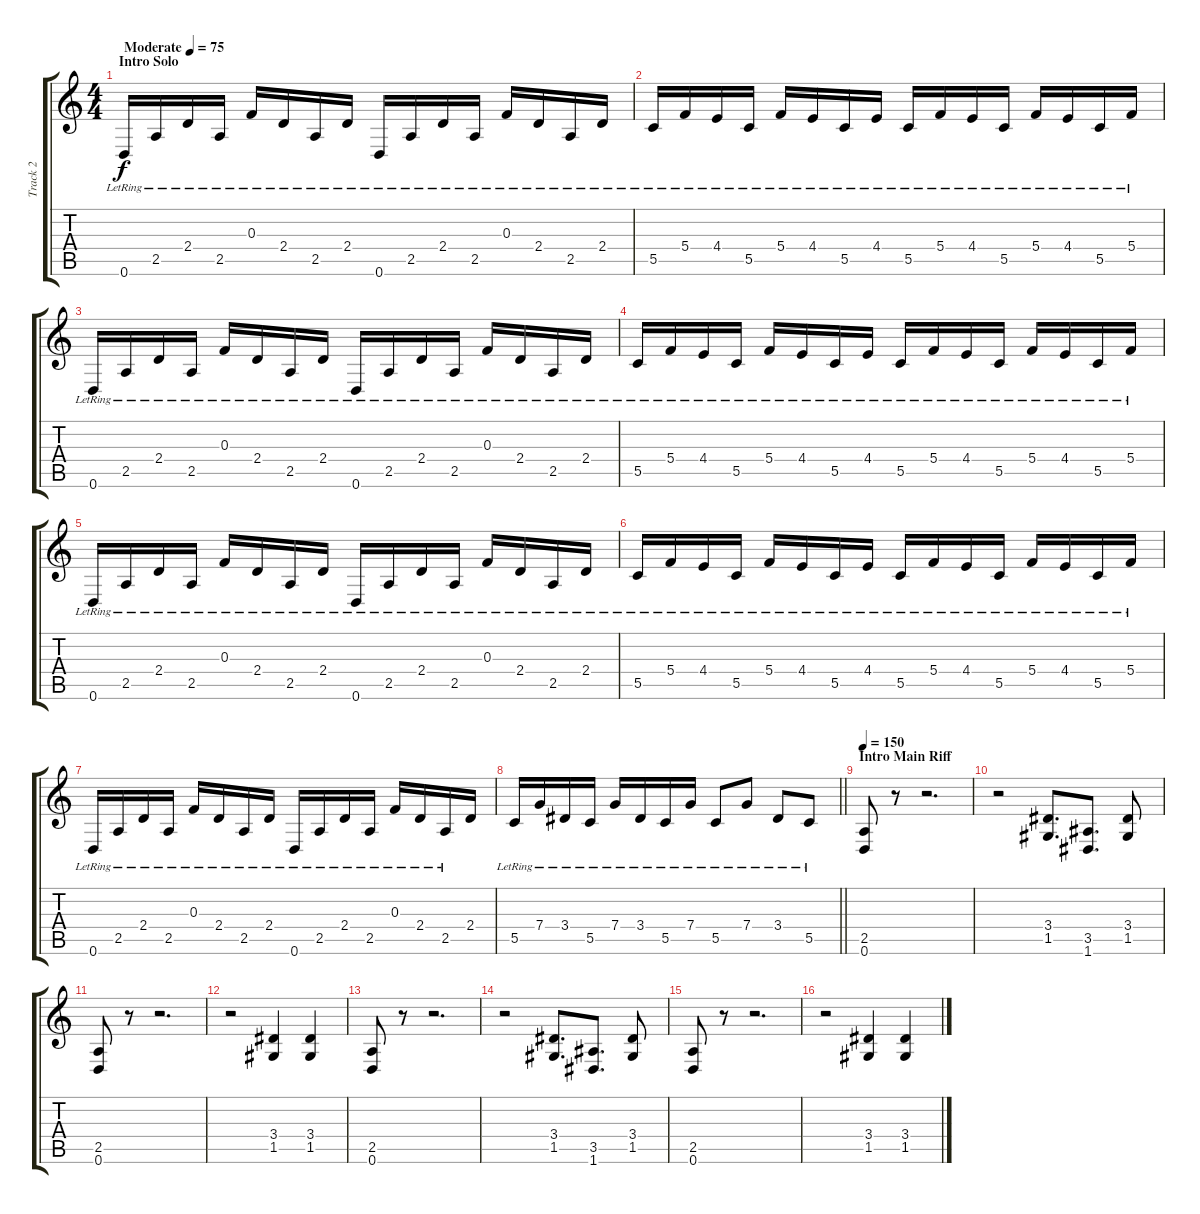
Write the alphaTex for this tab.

\track ("Track 2" "Track 2") {instrument distortionguitar}
\staff {score tabs}
\tuning (D4 A3 F3 C3 G2 D2) {hide}
\ts (4 4)
\section ("" "Intro Solo")
\tempo (75 "Moderate")
\clef g2
\ks c
0.6{lr}.16{dy f instrument acousticguitarsteel} 2.5{lr}.16 2.4{lr}.16 2.5{lr}.16 0.3{lr}.16 2.4{lr}.16 2.5{lr}.16 2.4{lr}.16 0.6{lr}.16 2.5{lr}.16 2.4{lr}.16 2.5{lr}.16 0.3{lr}.16 2.4{lr}.16 2.5{lr}.16 2.4{lr}.16 |
5.5{lr}.16 5.4{lr}.16 4.4{lr}.16 5.5{lr}.16 5.4{lr}.16 4.4{lr}.16 5.5{lr}.16 4.4{lr}.16 5.5{lr}.16 5.4{lr}.16 4.4{lr}.16 5.5{lr}.16 5.4{lr}.16 4.4{lr}.16 5.5{lr}.16 5.4{lr}.16 |
0.6{lr}.16 2.5{lr}.16 2.4{lr}.16 2.5{lr}.16 0.3{lr}.16 2.4{lr}.16 2.5{lr}.16 2.4{lr}.16 0.6{lr}.16 2.5{lr}.16 2.4{lr}.16 2.5{lr}.16 0.3{lr}.16 2.4{lr}.16 2.5{lr}.16 2.4{lr}.16 |
5.5{lr}.16 5.4{lr}.16 4.4{lr}.16 5.5{lr}.16 5.4{lr}.16 4.4{lr}.16 5.5{lr}.16 4.4{lr}.16 5.5{lr}.16 5.4{lr}.16 4.4{lr}.16 5.5{lr}.16 5.4{lr}.16 4.4{lr}.16 5.5{lr}.16 5.4{lr}.16 |
0.6{lr}.16 2.5{lr}.16 2.4{lr}.16 2.5{lr}.16 0.3{lr}.16 2.4{lr}.16 2.5{lr}.16 2.4{lr}.16 0.6{lr}.16 2.5{lr}.16 2.4{lr}.16 2.5{lr}.16 0.3{lr}.16 2.4{lr}.16 2.5{lr}.16 2.4{lr}.16 |
5.5{lr}.16 5.4{lr}.16 4.4{lr}.16 5.5{lr}.16 5.4{lr}.16 4.4{lr}.16 5.5{lr}.16 4.4{lr}.16 5.5{lr}.16 5.4{lr}.16 4.4{lr}.16 5.5{lr}.16 5.4{lr}.16 4.4{lr}.16 5.5{lr}.16 5.4{lr}.16 |
0.6{lr}.16 2.5{lr}.16 2.4{lr}.16 2.5{lr}.16 0.3{lr}.16 2.4{lr}.16 2.5{lr}.16 2.4{lr}.16 0.6{lr}.16 2.5{lr}.16 2.4{lr}.16 2.5{lr}.16 0.3{lr}.16 2.4{lr}.16 2.5{lr}.16 2.4.16 |
\barLineRight lightlight
5.5{lr}.16 7.4{lr}.16 3.4{lr}.16 5.5{lr}.16 7.4{lr}.16 3.4{lr}.16 5.5{lr}.16 7.4{lr}.16 5.5{lr}.8 7.4{lr}.8 3.4{lr}.8 5.5{lr}.8 |
\section ("" "Intro Main Riff")
\tempo 150
(2.5 0.6).8{instrument distortionguitar} r.8 r.2{d} |
r.2 (3.4 1.5).8{d} (3.5 1.6).8{d} (3.4 1.5).8 |
(2.5 0.6).8 r.8 r.2{d} |
r.2 (3.4 1.5).4 (3.4 1.5).4 |
(2.5 0.6).8 r.8 r.2{d} |
r.2 (3.4 1.5).8{d} (3.5 1.6).8{d} (3.4 1.5).8 |
(2.5 0.6).8 r.8 r.2{d} |
r.2 (3.4 1.5).4 (3.4 1.5).4
